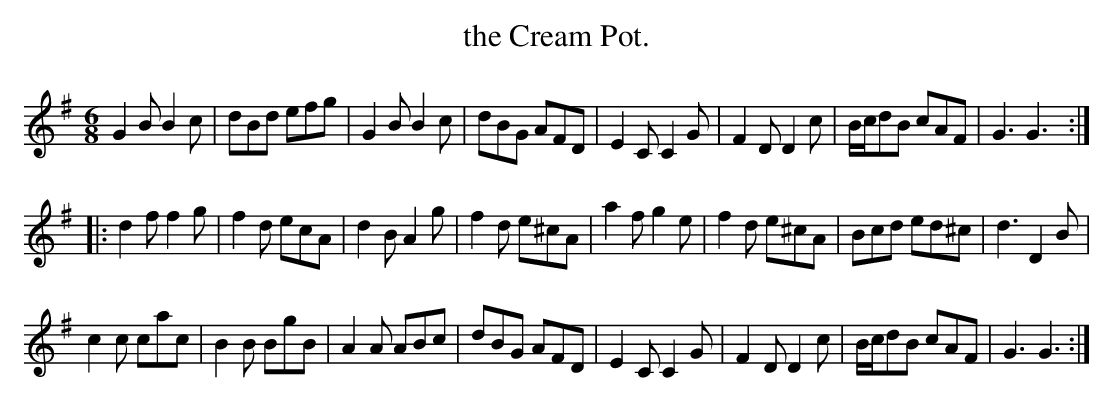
X:1
T:the Cream Pot.
M:6/8
L:1/8
K:G
G2B B2c|dBd efg|G2B B2c|dBG AFD |E2C C2G|F2D D2c |B/c/dB cAF |G3 G3:|
|:d2f f2g|f2d ecA|d2B A2g|f2d e^cA|a2f g2e|f2d e^cA|Bcd    ed^c|d3 D2B|
c2c cac|B2B BgB|A2A ABc|dBG AFD |E2C C2G|F2D D2c |B/c/dB cAF |G3 G3:|
